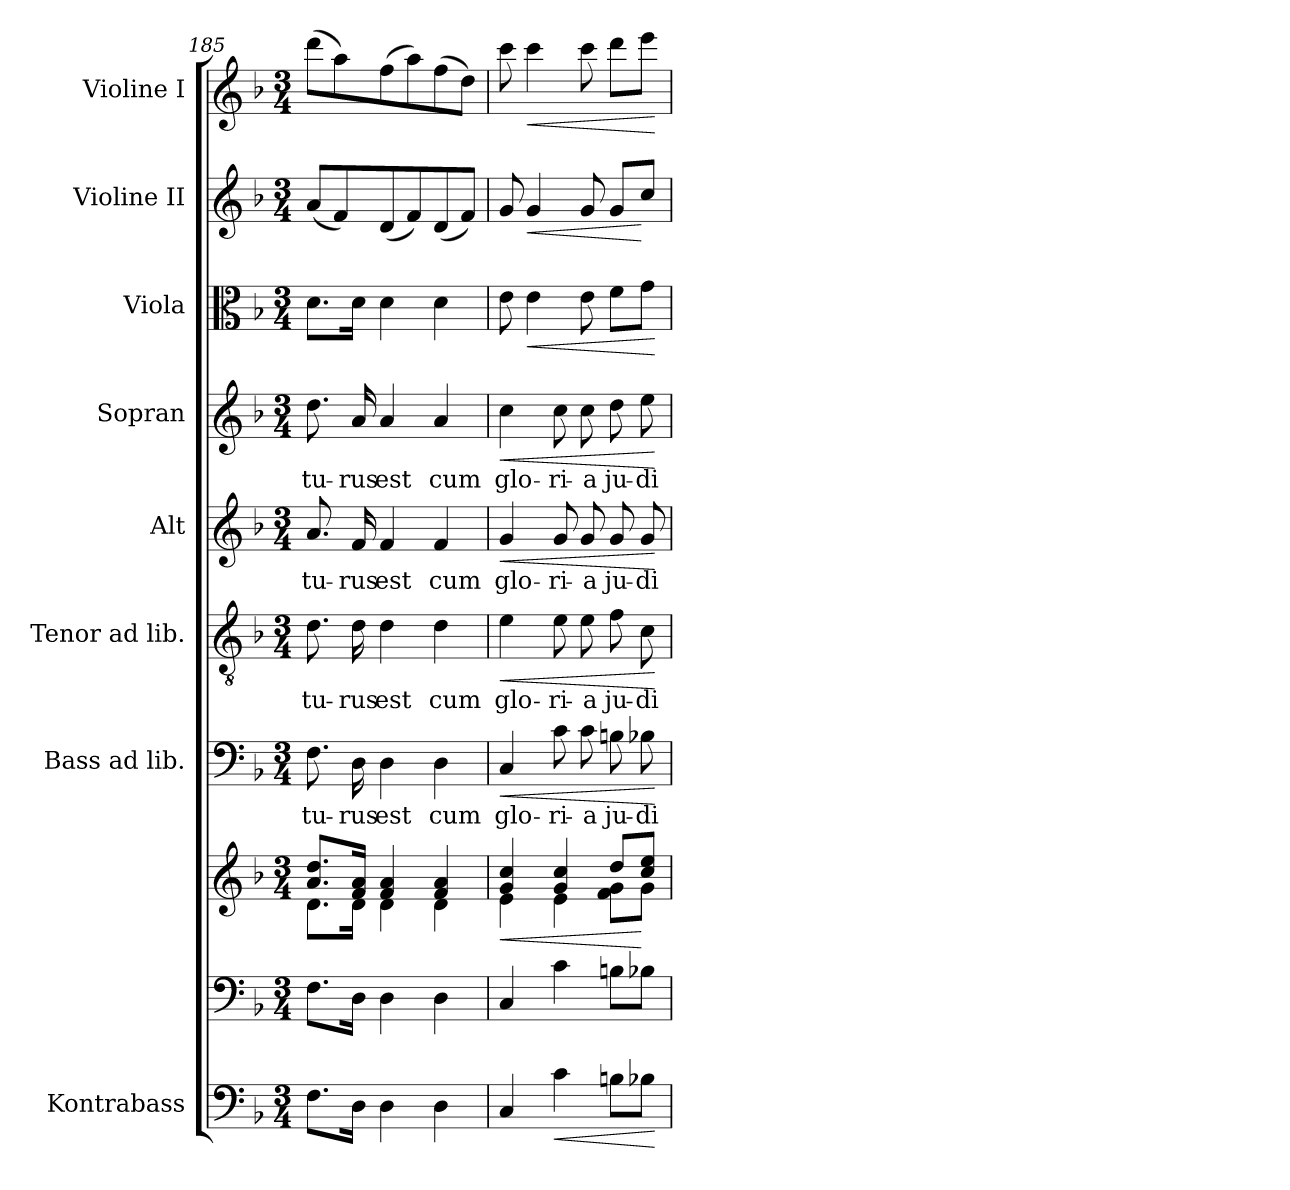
**kern	**dynam	**kern	**kern	**dynam	**kern	**text	**dynam	**kern	**text	**dynam	**kern	**text	**dynam	**kern	**text	**dynam	**kern	**dynam	**kern	**dynam	**kern	**dynam
*part9	*part9	*part8	*part8	*part8	*part7	*part7	*part7	*part6	*part6	*part6	*part5	*part5	*part5	*part4	*part4	*part4	*part3	*part3	*part2	*part2	*part1	*part1
*staff10	*staff10	*staff9	*staff8	*staff8/9	*staff7	*staff7	*staff7	*staff6	*staff6	*staff6	*staff5	*staff5	*staff5	*staff4	*staff4	*staff4	*staff3	*staff3	*staff2	*staff2	*staff1	*staff1
*I"Kontrabass	*	*	*	*	*I"Bass ad lib.	*	*	*I"Tenor ad lib.	*	*	*I"Alt	*	*	*I"Sopran	*	*	*I"Viola	*	*I"Violine II	*	*I"Violine I	*
*I'Kb.	*	*	*	*	*I'B.	*	*	*I'T.	*	*	*I'A.	*	*	*I'S.	*	*	*I'Vla.	*	*I'Vl. II	*	*I'Vl. I	*
!!LO:PB:g=z
*clefF4	*	*clefF4	*clefG2	*	*clefF4	*	*	*clefGv2	*	*	*clefG2	*	*	*clefG2	*	*	*clefC3	*	*clefG2	*	*clefG2	*
*ITrd7c12	*	*	*	*	*	*	*	*	*	*	*	*	*	*	*	*	*	*	*	*	*	*
*k[b-]	*	*k[b-]	*k[b-]	*	*k[b-]	*	*	*k[b-]	*	*	*k[b-]	*	*	*k[b-]	*	*	*k[b-]	*	*k[b-]	*	*k[b-]	*
*F:	*	*F:	*F:	*	*F:	*	*	*F:	*	*	*F:	*	*	*F:	*	*	*F:	*	*F:	*	*F:	*
*M3/4	*	*M3/4	*M3/4	*	*M3/4	*	*	*M3/4	*	*	*M3/4	*	*	*M3/4	*	*	*M3/4	*	*M3/4	*	*M3/4	*
=185	=185	=185	=185	=185	=185	=185	=185	=185	=185	=185	=185	=185	=185	=185	=185	=185	=185	=185	=185	=185	=185	=185
*	*	*	*^	*	*	*	*	*	*	*	*	*	*	*	*	*	*	*	*	*	*	*
!	!	!	!	!	!	!	!LO:LY:b	!	!	!LO:LY:b	!	!	!LO:LY:b	!	!	!LO:LY:b	!	!	!	!	!	!	!
8.FF\L	.	8.F\L	8.a/ 8.dd/L	8.d\L	.	8.F\	-tu-	.	8.d\	-tu-	.	8.a/	-tu-	.	8.dd\	-tu-	.	8.d\L	.	(<8a/L	.	(>8ddd\L	.
.	.	.	.	.	.	.	.	.	.	.	.	.	.	.	.	.	.	.	.	8f/)	.	8aa\)	.
!	!	!	!	!	!	!	!LO:LY:b	!	!	!LO:LY:b	!	!	!LO:LY:b	!	!	!LO:LY:b	!	!	!	!	!	!	!
16DD\Jk	.	16D\Jk	16f/ 16a/Jk	16d\Jk	.	16D\	-rus	.	16d\	-rus	.	16f/	-rus	.	16a/	-rus	.	16d\Jk	.	.	.	.	.
!	!	!	!	!	!	!	!LO:LY:b	!	!	!LO:LY:b	!	!	!LO:LY:b	!	!	!LO:LY:b	!	!	!	!	!	!	!
4DD\	.	4D\	4f/ 4a/	4d\	.	4D\	est	.	4d\	est	.	4f/	est	.	4a/	est	.	4d\	.	(<8d/	.	(>8ff\	.
.	.	.	.	.	.	.	.	.	.	.	.	.	.	.	.	.	.	.	.	8f/)	.	8aa\)	.
!	!	!	!	!	!	!	!LO:LY:b	!	!	!LO:LY:b	!	!	!LO:LY:b	!	!	!LO:LY:b	!	!	!	!	!	!	!
4DD\	.	4D\	4f/ 4a/	4d\	.	4D\	cum	.	4d\	cum	.	4f/	cum	.	4a/	cum	.	4d\	.	(<8d/	.	(>8ff\	.
.	.	.	.	.	.	.	.	.	.	.	.	.	.	.	.	.	.	.	.	8f/J)	.	8dd\J)	.
=186	=186	=186	=186	=186	=186	=186	=186	=186	=186	=186	=186	=186	=186	=186	=186	=186	=186	=186	=186	=186	=186	=186	=186
!	!	!	!	!	!LO:HP:b	!	!LO:LY:b	!LO:HP:b	!	!LO:LY:b	!LO:HP:b	!	!LO:LY:b	!LO:HP:b	!	!LO:LY:b	!LO:HP:b	!	!	!	!	!	!
4CC/	.	4C/	4g/ 4cc/	4e\	<	4C/	glo-	<	4e\	glo-	<	4g/	glo-	<	4cc\	glo-	<	8e\	.	8g/	.	8ccc\	.
!	!	!	!	!	!	!	!	!	!	!	!	!	!	!	!	!	!	!	!LO:HP:b	!	!LO:HP:b	!	!LO:HP:b
.	.	.	.	.	.	.	.	.	.	.	.	.	.	.	.	.	.	4e\	<	4g/	<	4ccc\	<
!	!LO:HP:b	!	!	!	!	!	!LO:LY:b	!	!	!LO:LY:b	!	!	!LO:LY:b	!	!	!LO:LY:b	!	!	!	!	!	!	!
4C\	<	4c\	4g/ 4cc/	4e\	.	8c\	-ri-	.	8e\	-ri-	.	8g/	-ri-	.	8cc\	-ri-	.	.	.	.	.	.	.
!	!	!	!	!	!	!	!LO:LY:b	!	!	!LO:LY:b	!	!	!LO:LY:b	!	!	!LO:LY:b	!	!	!	!	!	!	!
.	.	.	.	.	.	8c\	-a	.	8e\	-a	.	8g/	-a	.	8cc\	-a	.	8e\	.	8g/	.	8ccc\	.
!	!	!	!	!	!	!	!LO:LY:b	!	!	!LO:LY:b	!	!	!LO:LY:b	!	!	!LO:LY:b	!	!	!	!	!	!	!
8BBn\L	.	8Bn\L	8dd/L	8f\ 8g\L	.	8Bn\	ju-	.	8f\	ju-	.	8g/	ju-	.	8dd\	ju-	.	8f\L	.	8g/L	.	8ddd\L	.
!	!	!	!	!	!	!	!LO:LY:b	!	!	!LO:LY:b	!	!	!LO:LY:b	!	!	!LO:LY:b	!	!	!	!	!	!	!
8BB-X\J	.	8B-X\J	8cc/ 8ee/J	8g\J	[	8B-X\	-di-	.	8c\	-di-	.	8g/	-di-	.	8ee\	-di-	.	8g\J	.	8cc/J	[	8eee\J	.
*	*	*	*v	*v	*	*	*	*	*	*	*	*	*	*	*	*	*	*	*	*	*	*	*
.	[	.	.	.	.	.	[	.	.	[	.	.	[	.	.	[	.	[	.	.	.	[
=	=	=	=	=	=	=	=	=	=	=	=	=	=	=	=	=	=	=	=	=	=	=
*-	*-	*-	*-	*-	*-	*-	*-	*-	*-	*-	*-	*-	*-	*-	*-	*-	*-	*-	*-	*-	*-	*-
